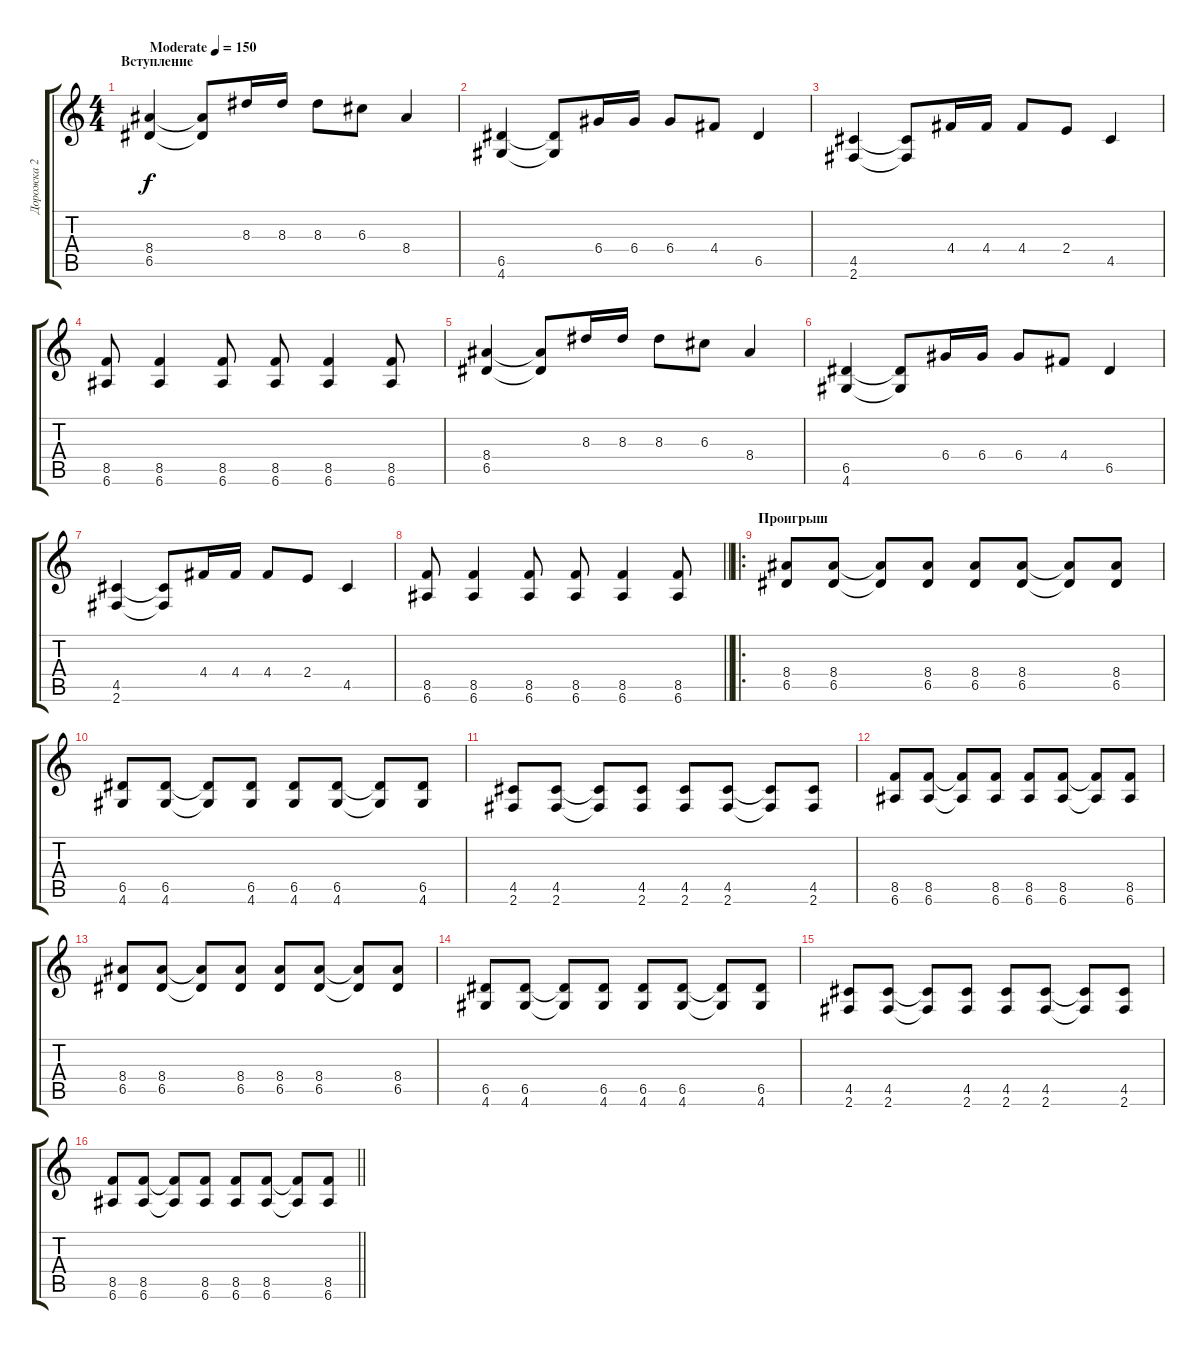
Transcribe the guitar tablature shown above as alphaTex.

\track ("Дорожка 2" "Дорожка 2") {instrument distortionguitar}
\staff {score tabs}
\tuning (E4 B3 G3 D3 A2 E2) {hide}
\ts (4 4)
\section ("" "Вступление")
\tempo (150 "Moderate")
\clef g2
\ks c
(8.4 6.5).4{dy f instrument distortionguitar} (8.4{t} 6.5{t}).8 8.3.16 8.3.16 8.3.8 6.3.8 8.4.4 |
(6.5 4.6).4 (6.5{t} 4.6{t}).8 6.4.16 6.4.16 6.4.8 4.4.8 6.5.4 |
(4.5 2.6).4 (4.5{t} 2.6{t}).8 4.4.16 4.4.16 4.4.8 2.4.8 4.5.4 |
(8.5 6.6).8 (8.5 6.6).4 (8.5 6.6).8 (8.5 6.6).8 (8.5 6.6).4 (8.5 6.6).8 |
(8.4 6.5).4 (8.4{t} 6.5{t}).8 8.3.16 8.3.16 8.3.8 6.3.8 8.4.4 |
(6.5 4.6).4 (6.5{t} 4.6{t}).8 6.4.16 6.4.16 6.4.8 4.4.8 6.5.4 |
(4.5 2.6).4 (4.5{t} 2.6{t}).8 4.4.16 4.4.16 4.4.8 2.4.8 4.5.4 |
\barLineRight lightlight
(8.5 6.6).8 (8.5 6.6).4 (8.5 6.6).8 (8.5 6.6).8 (8.5 6.6).4 (8.5 6.6).8 |
\ro
\section ("" "Проигрыш")
(8.4 6.5).8 (8.4 6.5).8 (8.4{t} 6.5{t}).8 (8.4 6.5).8 (8.4 6.5).8 (8.4 6.5).8 (8.4{t} 6.5{t}).8 (8.4 6.5).8 |
(6.5 4.6).8 (6.5 4.6).8 (6.5{t} 4.6{t}).8 (6.5 4.6).8 (6.5 4.6).8 (6.5 4.6).8 (6.5{t} 4.6{t}).8 (6.5 4.6).8 |
(4.5 2.6).8 (4.5 2.6).8 (4.5{t} 2.6{t}).8 (4.5 2.6).8 (4.5 2.6).8 (4.5 2.6).8 (4.5{t} 2.6{t}).8 (4.5 2.6).8 |
(8.5 6.6).8 (8.5 6.6).8 (8.5{t} 6.6{t}).8 (8.5 6.6).8 (8.5 6.6).8 (8.5 6.6).8 (8.5{t} 6.6{t}).8 (8.5 6.6).8 |
(8.4 6.5).8 (8.4 6.5).8 (8.4{t} 6.5{t}).8 (8.4 6.5).8 (8.4 6.5).8 (8.4 6.5).8 (8.4{t} 6.5{t}).8 (8.4 6.5).8 |
(6.5 4.6).8 (6.5 4.6).8 (6.5{t} 4.6{t}).8 (6.5 4.6).8 (6.5 4.6).8 (6.5 4.6).8 (6.5{t} 4.6{t}).8 (6.5 4.6).8 |
(4.5 2.6).8 (4.5 2.6).8 (4.5{t} 2.6{t}).8 (4.5 2.6).8 (4.5 2.6).8 (4.5 2.6).8 (4.5{t} 2.6{t}).8 (4.5 2.6).8 |
\barLineRight lightlight
(8.5 6.6).8 (8.5 6.6).8 (8.5{t} 6.6{t}).8 (8.5 6.6).8 (8.5 6.6).8 (8.5 6.6).8 (8.5{t} 6.6{t}).8 (8.5 6.6).8
